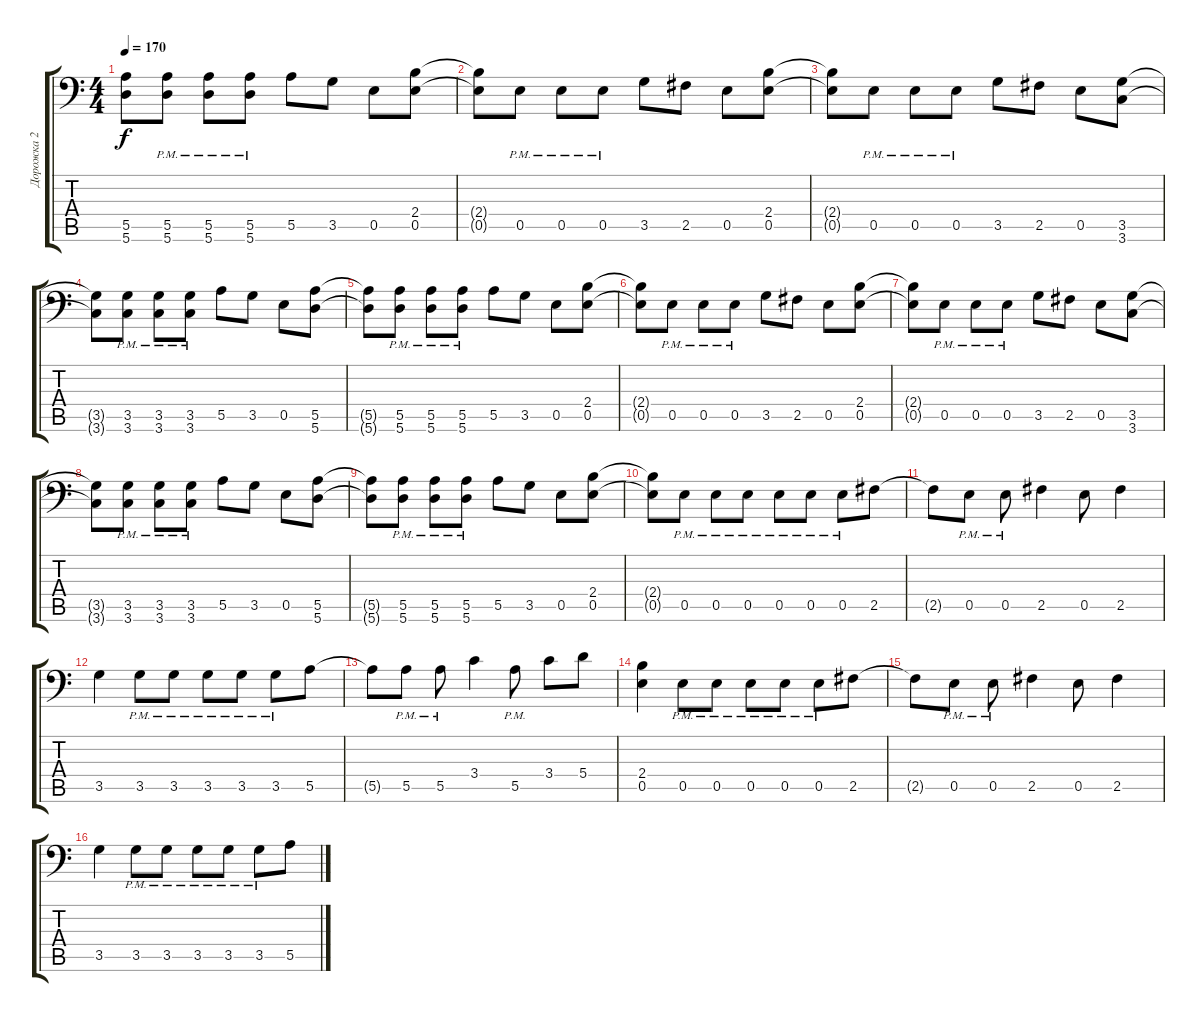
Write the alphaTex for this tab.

\track ("Дорожка 2" "Дорожка 2") {instrument distortionguitar}
\staff {score tabs}
\tuning (B3 Gb3 D3 A2 E2 A1) {hide}
\ts (4 4)
\tempo 170
\clef f4
\ks c
(5.5{t} 5.6{t}).8{dy f} (5.5{pm} 5.6{pm}).8 (5.5{pm} 5.6{pm}).8 (5.5{pm} 5.6{pm}).8 5.5.8 3.5.8 0.5.8 (2.4 0.5).8 |
(2.4{t} 0.5{t}).8 0.5{pm}.8 0.5{pm}.8 0.5{pm}.8 3.5.8 2.5.8 0.5.8 (2.4 0.5).8 |
(2.4{t} 0.5{t}).8 0.5{pm}.8 0.5{pm}.8 0.5{pm}.8 3.5.8 2.5.8 0.5.8 (3.5 3.6).8 |
(3.5{t} 3.6{t}).8 (3.5{pm} 3.6{pm}).8 (3.5{pm} 3.6{pm}).8 (3.5{pm} 3.6{pm}).8 5.5.8 3.5.8 0.5.8 (5.5 5.6).8 |
(5.5{t} 5.6{t}).8 (5.5{pm} 5.6{pm}).8 (5.5{pm} 5.6{pm}).8 (5.5{pm} 5.6{pm}).8 5.5.8 3.5.8 0.5.8 (2.4 0.5).8 |
(2.4{t} 0.5{t}).8 0.5{pm}.8 0.5{pm}.8 0.5{pm}.8 3.5.8 2.5.8 0.5.8 (2.4 0.5).8 |
(2.4{t} 0.5{t}).8 0.5{pm}.8 0.5{pm}.8 0.5{pm}.8 3.5.8 2.5.8 0.5.8 (3.5 3.6).8 |
(3.5{t} 3.6{t}).8 (3.5{pm} 3.6{pm}).8 (3.5{pm} 3.6{pm}).8 (3.5{pm} 3.6{pm}).8 5.5.8 3.5.8 0.5.8 (5.5 5.6).8 |
(5.5{t} 5.6{t}).8 (5.5{pm} 5.6{pm}).8 (5.5{pm} 5.6{pm}).8 (5.5{pm} 5.6{pm}).8 5.5.8 3.5.8 0.5.8 (2.4 0.5).8 |
(2.4{t} 0.5{t}).8 0.5{pm}.8 0.5{pm}.8 0.5{pm}.8 0.5{pm}.8 0.5{pm}.8 0.5{pm}.8 2.5.8 |
2.5{t}.8 0.5{pm}.8 0.5{pm}.8 2.5.4 0.5.8 2.5.4 |
3.5.4 3.5{pm}.8 3.5{pm}.8 3.5{pm}.8 3.5{pm}.8 3.5{pm}.8 5.5.8 |
5.5{t}.8 5.5{pm}.8 5.5{pm}.8 3.4.4 5.5{pm}.8 3.4.8 5.4.8 |
(2.4 0.5).4 0.5{pm}.8 0.5{pm}.8 0.5{pm}.8 0.5{pm}.8 0.5{pm}.8 2.5.8 |
2.5{t}.8 0.5{pm}.8 0.5{pm}.8 2.5.4 0.5.8 2.5.4 |
3.5.4 3.5{pm}.8 3.5{pm}.8 3.5{pm}.8 3.5{pm}.8 3.5{pm}.8 5.5.8
